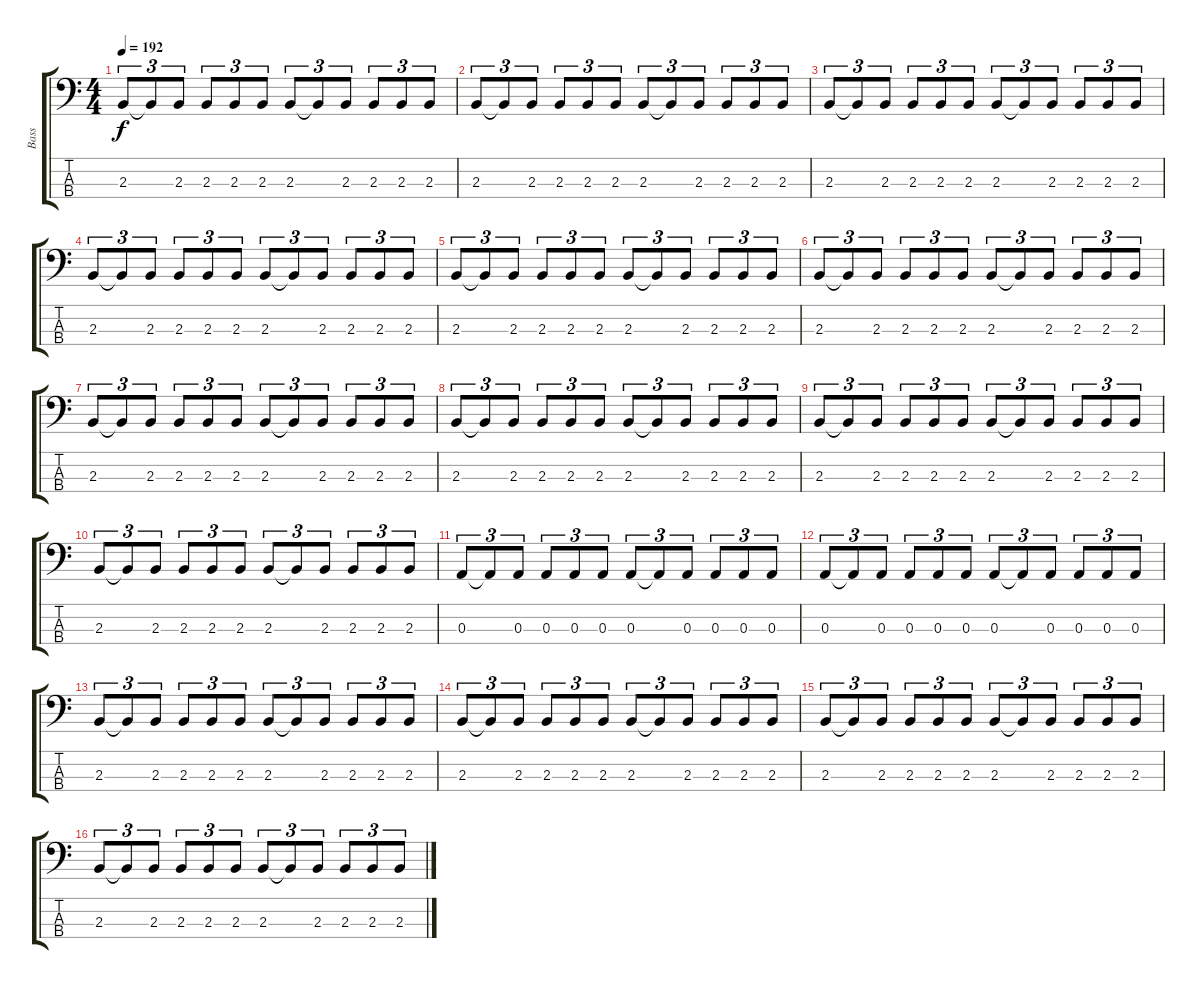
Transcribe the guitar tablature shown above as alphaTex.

\track ("Bass" "Bass") {instrument electricbasspick}
\staff {score tabs}
\tuning (G2 D2 A1 E1) {hide}
\ts (4 4)
\tempo 192
\clef f4
\ks c
2.3.8{tu (3 2) dy f} 2.3{t}.8{tu (3 2)} 2.3.8{tu (3 2)} 2.3.8{tu (3 2)} 2.3.8{tu (3 2)} 2.3.8{tu (3 2)} 2.3.8{tu (3 2)} 2.3{t}.8{tu (3 2)} 2.3.8{tu (3 2)} 2.3.8{tu (3 2)} 2.3.8{tu (3 2)} 2.3.8{tu (3 2)} |
2.3.8{tu (3 2)} 2.3{t}.8{tu (3 2)} 2.3.8{tu (3 2)} 2.3.8{tu (3 2)} 2.3.8{tu (3 2)} 2.3.8{tu (3 2)} 2.3.8{tu (3 2)} 2.3{t}.8{tu (3 2)} 2.3.8{tu (3 2)} 2.3.8{tu (3 2)} 2.3.8{tu (3 2)} 2.3.8{tu (3 2)} |
2.3.8{tu (3 2)} 2.3{t}.8{tu (3 2)} 2.3.8{tu (3 2)} 2.3.8{tu (3 2)} 2.3.8{tu (3 2)} 2.3.8{tu (3 2)} 2.3.8{tu (3 2)} 2.3{t}.8{tu (3 2)} 2.3.8{tu (3 2)} 2.3.8{tu (3 2)} 2.3.8{tu (3 2)} 2.3.8{tu (3 2)} |
2.3.8{tu (3 2)} 2.3{t}.8{tu (3 2)} 2.3.8{tu (3 2)} 2.3.8{tu (3 2)} 2.3.8{tu (3 2)} 2.3.8{tu (3 2)} 2.3.8{tu (3 2)} 2.3{t}.8{tu (3 2)} 2.3.8{tu (3 2)} 2.3.8{tu (3 2)} 2.3.8{tu (3 2)} 2.3.8{tu (3 2)} |
2.3.8{tu (3 2)} 2.3{t}.8{tu (3 2)} 2.3.8{tu (3 2)} 2.3.8{tu (3 2)} 2.3.8{tu (3 2)} 2.3.8{tu (3 2)} 2.3.8{tu (3 2)} 2.3{t}.8{tu (3 2)} 2.3.8{tu (3 2)} 2.3.8{tu (3 2)} 2.3.8{tu (3 2)} 2.3.8{tu (3 2)} |
2.3.8{tu (3 2)} 2.3{t}.8{tu (3 2)} 2.3.8{tu (3 2)} 2.3.8{tu (3 2)} 2.3.8{tu (3 2)} 2.3.8{tu (3 2)} 2.3.8{tu (3 2)} 2.3{t}.8{tu (3 2)} 2.3.8{tu (3 2)} 2.3.8{tu (3 2)} 2.3.8{tu (3 2)} 2.3.8{tu (3 2)} |
2.3.8{tu (3 2)} 2.3{t}.8{tu (3 2)} 2.3.8{tu (3 2)} 2.3.8{tu (3 2)} 2.3.8{tu (3 2)} 2.3.8{tu (3 2)} 2.3.8{tu (3 2)} 2.3{t}.8{tu (3 2)} 2.3.8{tu (3 2)} 2.3.8{tu (3 2)} 2.3.8{tu (3 2)} 2.3.8{tu (3 2)} |
2.3.8{tu (3 2)} 2.3{t}.8{tu (3 2)} 2.3.8{tu (3 2)} 2.3.8{tu (3 2)} 2.3.8{tu (3 2)} 2.3.8{tu (3 2)} 2.3.8{tu (3 2)} 2.3{t}.8{tu (3 2)} 2.3.8{tu (3 2)} 2.3.8{tu (3 2)} 2.3.8{tu (3 2)} 2.3.8{tu (3 2)} |
2.3.8{tu (3 2)} 2.3{t}.8{tu (3 2)} 2.3.8{tu (3 2)} 2.3.8{tu (3 2)} 2.3.8{tu (3 2)} 2.3.8{tu (3 2)} 2.3.8{tu (3 2)} 2.3{t}.8{tu (3 2)} 2.3.8{tu (3 2)} 2.3.8{tu (3 2)} 2.3.8{tu (3 2)} 2.3.8{tu (3 2)} |
2.3.8{tu (3 2)} 2.3{t}.8{tu (3 2)} 2.3.8{tu (3 2)} 2.3.8{tu (3 2)} 2.3.8{tu (3 2)} 2.3.8{tu (3 2)} 2.3.8{tu (3 2)} 2.3{t}.8{tu (3 2)} 2.3.8{tu (3 2)} 2.3.8{tu (3 2)} 2.3.8{tu (3 2)} 2.3.8{tu (3 2)} |
0.3.8{tu (3 2)} 0.3{t}.8{tu (3 2)} 0.3.8{tu (3 2)} 0.3.8{tu (3 2)} 0.3.8{tu (3 2)} 0.3.8{tu (3 2)} 0.3.8{tu (3 2)} 0.3{t}.8{tu (3 2)} 0.3.8{tu (3 2)} 0.3.8{tu (3 2)} 0.3.8{tu (3 2)} 0.3.8{tu (3 2)} |
0.3.8{tu (3 2)} 0.3{t}.8{tu (3 2)} 0.3.8{tu (3 2)} 0.3.8{tu (3 2)} 0.3.8{tu (3 2)} 0.3.8{tu (3 2)} 0.3.8{tu (3 2)} 0.3{t}.8{tu (3 2)} 0.3.8{tu (3 2)} 0.3.8{tu (3 2)} 0.3.8{tu (3 2)} 0.3.8{tu (3 2)} |
2.3.8{tu (3 2)} 2.3{t}.8{tu (3 2)} 2.3.8{tu (3 2)} 2.3.8{tu (3 2)} 2.3.8{tu (3 2)} 2.3.8{tu (3 2)} 2.3.8{tu (3 2)} 2.3{t}.8{tu (3 2)} 2.3.8{tu (3 2)} 2.3.8{tu (3 2)} 2.3.8{tu (3 2)} 2.3.8{tu (3 2)} |
2.3.8{tu (3 2)} 2.3{t}.8{tu (3 2)} 2.3.8{tu (3 2)} 2.3.8{tu (3 2)} 2.3.8{tu (3 2)} 2.3.8{tu (3 2)} 2.3.8{tu (3 2)} 2.3{t}.8{tu (3 2)} 2.3.8{tu (3 2)} 2.3.8{tu (3 2)} 2.3.8{tu (3 2)} 2.3.8{tu (3 2)} |
2.3.8{tu (3 2)} 2.3{t}.8{tu (3 2)} 2.3.8{tu (3 2)} 2.3.8{tu (3 2)} 2.3.8{tu (3 2)} 2.3.8{tu (3 2)} 2.3.8{tu (3 2)} 2.3{t}.8{tu (3 2)} 2.3.8{tu (3 2)} 2.3.8{tu (3 2)} 2.3.8{tu (3 2)} 2.3.8{tu (3 2)} |
2.3.8{tu (3 2)} 2.3{t}.8{tu (3 2)} 2.3.8{tu (3 2)} 2.3.8{tu (3 2)} 2.3.8{tu (3 2)} 2.3.8{tu (3 2)} 2.3.8{tu (3 2)} 2.3{t}.8{tu (3 2)} 2.3.8{tu (3 2)} 2.3.8{tu (3 2)} 2.3.8{tu (3 2)} 2.3.8{tu (3 2)}
